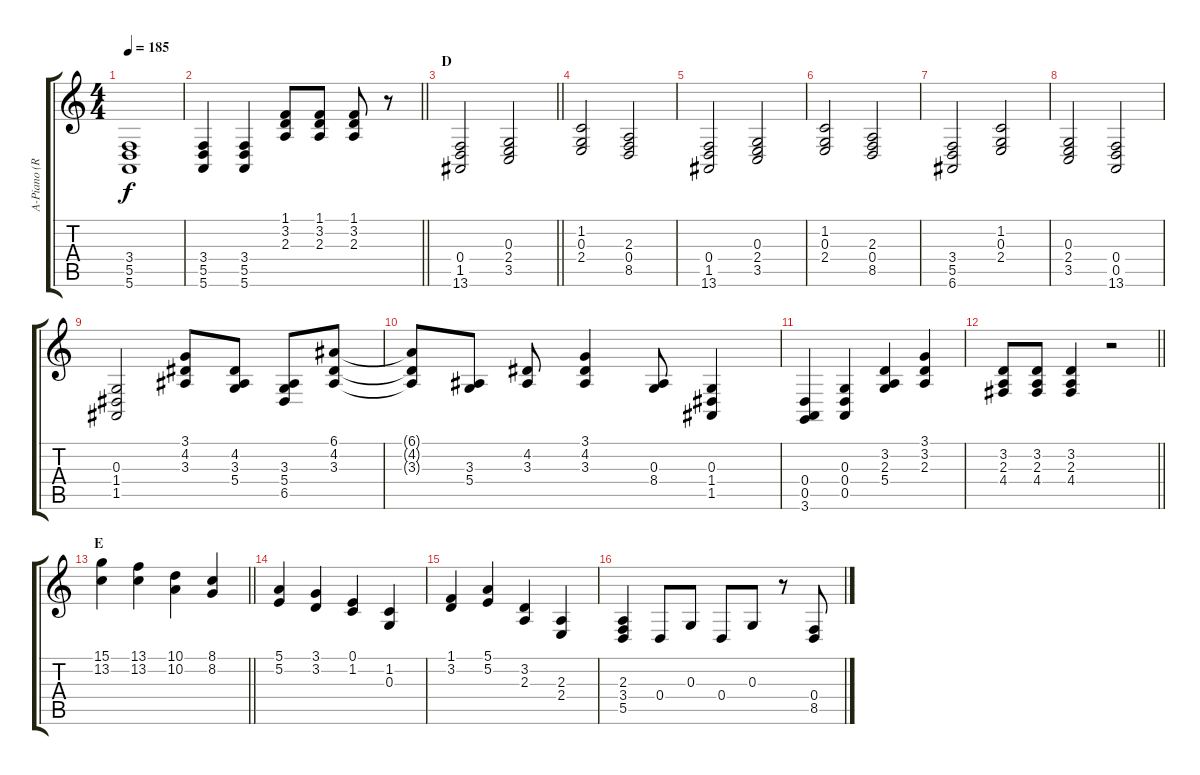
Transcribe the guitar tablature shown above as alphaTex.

\track ("A-Piano (R)" "A-Piano (R") {instrument acousticgrandpiano}
\staff {score tabs}
\tuning (E4 B3 G3 D3 A2 E2) {hide}
\ts (4 4)
\tempo 185
\clef g2
\ks c
(3.4 5.5 5.6).1{dy f} |
\barLineRight lightlight
(3.4 5.5 5.6).4 (3.4 5.5 5.6).4 (1.1 3.2 2.3).8 (1.1 3.2 2.3).8 (1.1 3.2 2.3).8 r.8 |
\section ("" "D")
\barLineRight lightlight
(0.4 1.5 13.6).2 (0.3 2.4 3.5).2 |
(1.2 0.3 2.4).2 (2.3 0.4 8.5).2 |
(0.4 1.5 13.6).2 (0.3 2.4 3.5).2 |
(1.2 0.3 2.4).2 (2.3 0.4 8.5).2 |
(3.4 5.5 6.6).2 (1.2 0.3 2.4).2 |
(0.3 2.4 3.5).2 (0.4 0.5 13.6).2 |
(0.3 1.4 1.5).2 (3.1 4.2 3.3).8 (4.2 3.3 5.4).8 (3.3 5.4 6.5).8 (6.1 4.2 3.3).8 |
(6.1{t} 4.2{t} 3.3{t}).8 (3.3 5.4).8 (4.2 3.3).8 (3.1 4.2 3.3).4 (0.3 8.4).8 (0.3 1.4 1.5).4 |
(0.4 0.5 3.6).4 (0.3 0.4 0.5).4 (3.2 2.3 5.4).4 (3.1 3.2 2.3).4 |
\barLineRight lightlight
(3.2 2.3 4.4).8 (3.2 2.3 4.4).8 (3.2 2.3 4.4).4 r.2 |
\section ("" "E")
\barLineRight lightlight
(15.1 13.2).4{volume 14} (13.1 13.2).4 (10.1 10.2).4 (8.1 8.2).4 |
(5.1 5.2).4 (3.1 3.2).4 (0.1 1.2).4 (1.2 0.3).4 |
(1.1 3.2).4 (5.1 5.2).4 (3.2 2.3).4 (2.3 2.4).4 |
(2.3 3.4 5.5).4 0.4.8 0.3.8 0.4.8 0.3.8 r.8 (0.4 8.5).8
